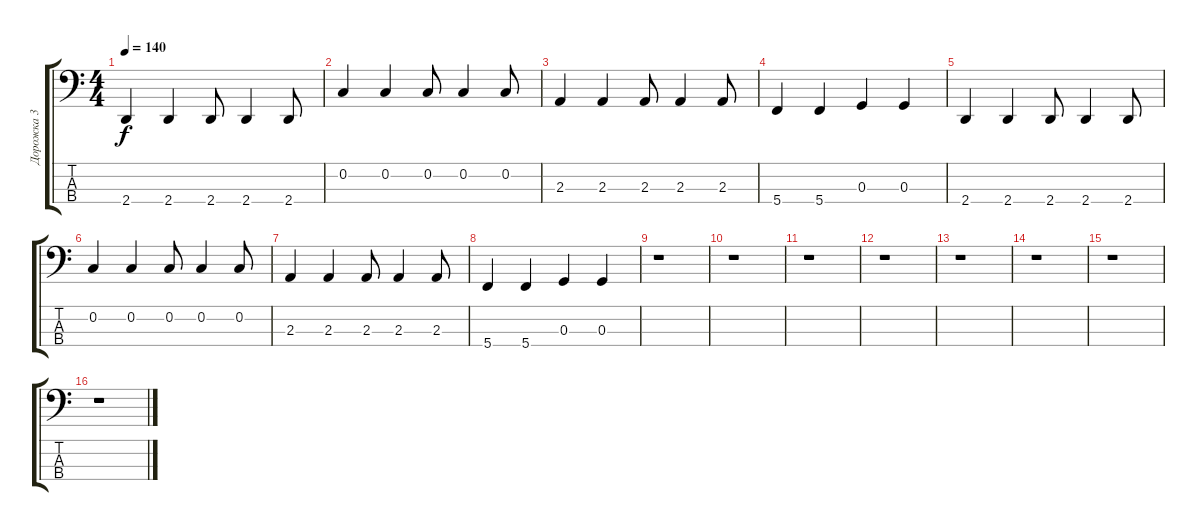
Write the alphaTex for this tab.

\track ("Дорожка 3" "Дорожка 3") {instrument electricbassfinger}
\staff {score tabs}
\tuning (F2 C2 G1 C1) {hide}
\ts (4 4)
\tempo 140
\clef f4
\ks c
2.4.4{dy f} 2.4.4 2.4.8 2.4.4 2.4.8 |
0.2.4 0.2.4 0.2.8 0.2.4 0.2.8 |
2.3.4 2.3.4 2.3.8 2.3.4 2.3.8 |
5.4.4 5.4.4 0.3.4 0.3.4 |
2.4.4 2.4.4 2.4.8 2.4.4 2.4.8 |
0.2.4 0.2.4 0.2.8 0.2.4 0.2.8 |
2.3.4 2.3.4 2.3.8 2.3.4 2.3.8 |
5.4.4 5.4.4 0.3.4 0.3.4 |
r.1 |
r.1 |
r.1 |
r.1 |
r.1 |
r.1 |
r.1 |
r.1
